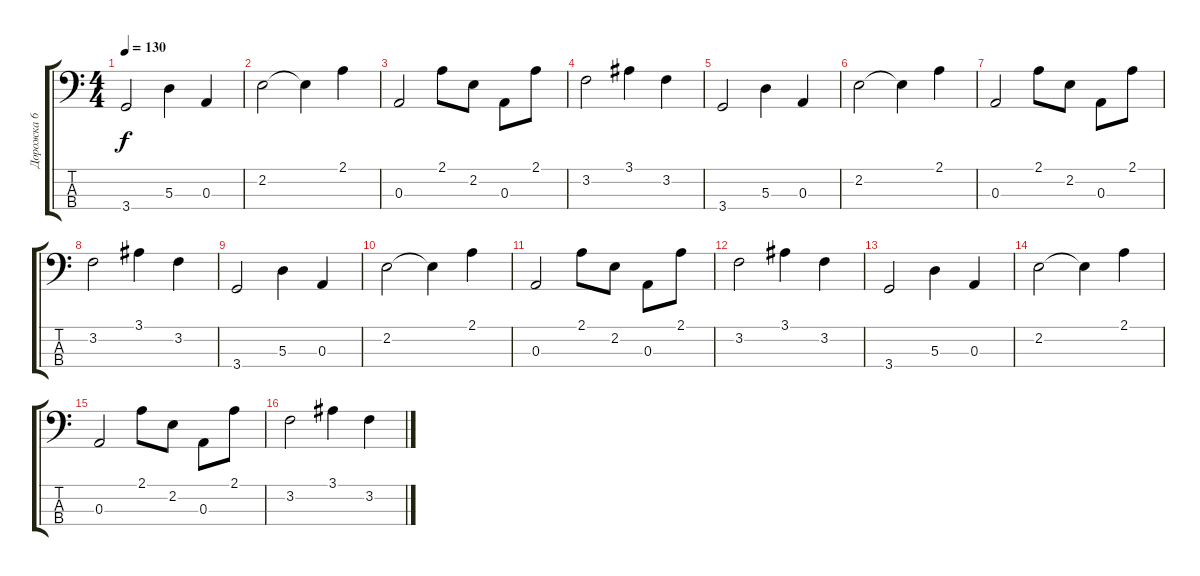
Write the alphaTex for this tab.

\track ("Дорожка 6" "Дорожка 6") {instrument acousticbass}
\staff {score tabs}
\tuning (G2 D2 A1 E1) {hide}
\ts (4 4)
\tempo 130
\clef f4
\ks c
3.4.2{dy f} 5.3.4 0.3.4 |
2.2.2 2.2{t}.4 2.1.4 |
0.3.2 2.1.8 2.2.8 0.3.8 2.1.8 |
3.2.2 3.1.4 3.2.4 |
3.4.2 5.3.4 0.3.4 |
2.2.2 2.2{t}.4 2.1.4 |
0.3.2 2.1.8 2.2.8 0.3.8 2.1.8 |
3.2.2 3.1.4 3.2.4 |
3.4.2 5.3.4 0.3.4 |
2.2.2 2.2{t}.4 2.1.4 |
0.3.2 2.1.8 2.2.8 0.3.8 2.1.8 |
3.2.2 3.1.4 3.2.4 |
3.4.2 5.3.4 0.3.4 |
2.2.2 2.2{t}.4 2.1.4 |
0.3.2 2.1.8 2.2.8 0.3.8 2.1.8 |
3.2.2 3.1.4 3.2.4
